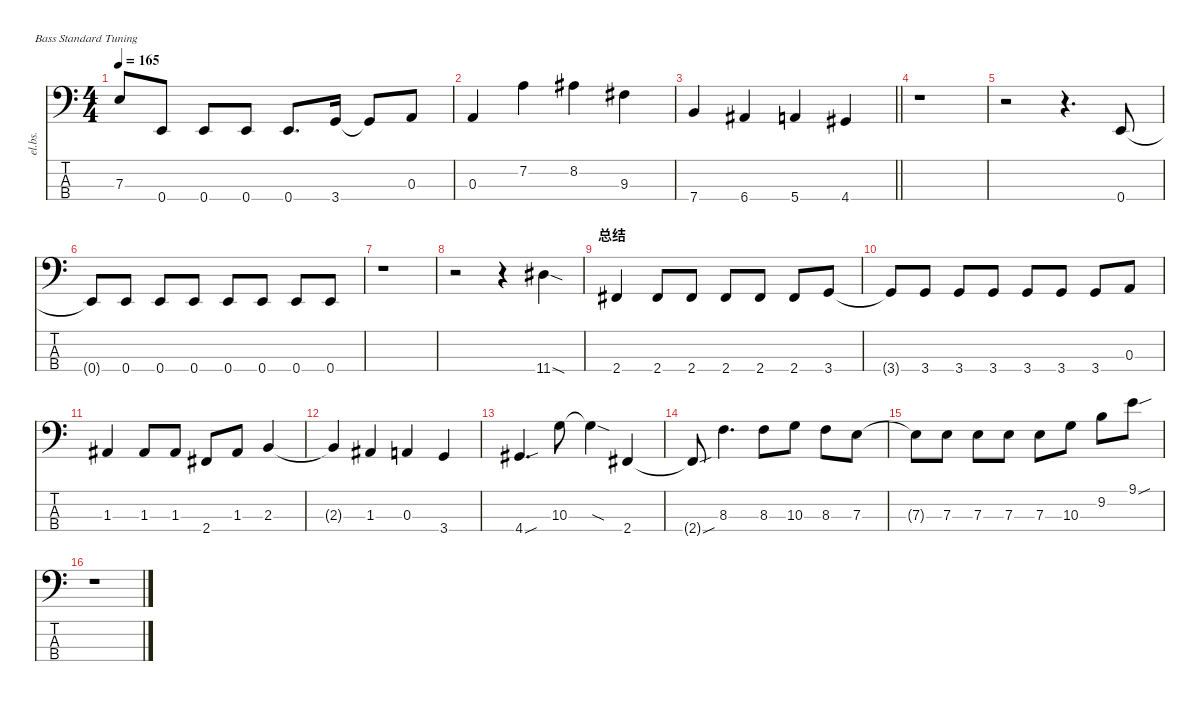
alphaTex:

\defaultSystemsLayout 4
\hideDynamics
\bracketExtendMode nobrackets
\track ("Electric Bass" "el.bs.") {instrument electricbassfinger}
\staff {score tabs}
\tuning (G2 D2 A1 E1)
\ts (4 4)
\tempo 165
\clef f4
\ks c
7.3{t}.8{dy mf beam Up} 0.4.8{beam Up} 0.4.8{beam Up} 0.4.8{beam Up} 0.4.8{d beam Up} 3.4.16{beam Up} 3.4{t}.8{beam Up} 0.3.8{beam Up} |
0.3.4{beam Up} 7.2.4{beam Down} 8.2{acc #}.4{beam Down} 9.3{acc #}.4{beam Down} |
\barLineRight lightlight
7.4.4{beam Up} 6.4{acc #}.4{beam Up} 5.4.4{beam Up} 4.4{acc #}.4{beam Up} |
r.1{beam Down} |
r.2{beam Down} r.4{d beam Down} 0.4.8{beam Up} |
0.4{t}.8{beam Up} 0.4.8{beam Up} 0.4.8{beam Up} 0.4.8{beam Up} 0.4.8{beam Up} 0.4.8{beam Up} 0.4.8{beam Up} 0.4.8{beam Up} |
r.1{beam Down} |
r.2{beam Down} r.4{beam Down} 11.4{sod acc #}.4{beam Down} |
\section ("" "总结")
2.4{acc #}.4{beam Up} 2.4{acc #}.8{beam Up} 2.4{acc #}.8{beam Up} 2.4{acc #}.8{beam Up} 2.4{acc #}.8{beam Up} 2.4{acc #}.8{beam Up} 3.4.8{beam Up} |
3.4{t}.8{beam Up} 3.4.8{beam Up} 3.4.8{beam Up} 3.4.8{beam Up} 3.4.8{beam Up} 3.4.8{beam Up} 3.4.8{beam Up} 0.3.8{beam Up} |
1.3{acc #}.4{beam Up} 1.3{acc #}.8{beam Up} 1.3{acc #}.8{beam Up} 2.4{acc #}.8{beam Up} 1.3{acc #}.8{beam Up} 2.3.4{beam Up} |
2.3{t}.4{beam Up} 1.3{acc #}.4{beam Up} 0.3.4{beam Up} 3.4.4{beam Up} |
4.4{sou acc #}.4{d beam Up} 10.3.8{beam Down} 10.3{sod t}.4{beam Down} 2.4{acc #}.4{beam Up} |
2.4{sou t acc #}.8{beam Up} 8.3.4{d beam Down} 8.3.8{beam Down} 10.3.8{beam Down} 8.3.8{beam Down} 7.3.8{beam Down} |
7.3{t}.8{beam Down} 7.3.8{beam Down} 7.3.8{beam Down} 7.3.8{beam Down} 7.3.8{beam Down} 10.3.8{beam Down} 9.2.8{beam Down} 9.1{sou}.8{beam Down} |
r.1{beam Down}
